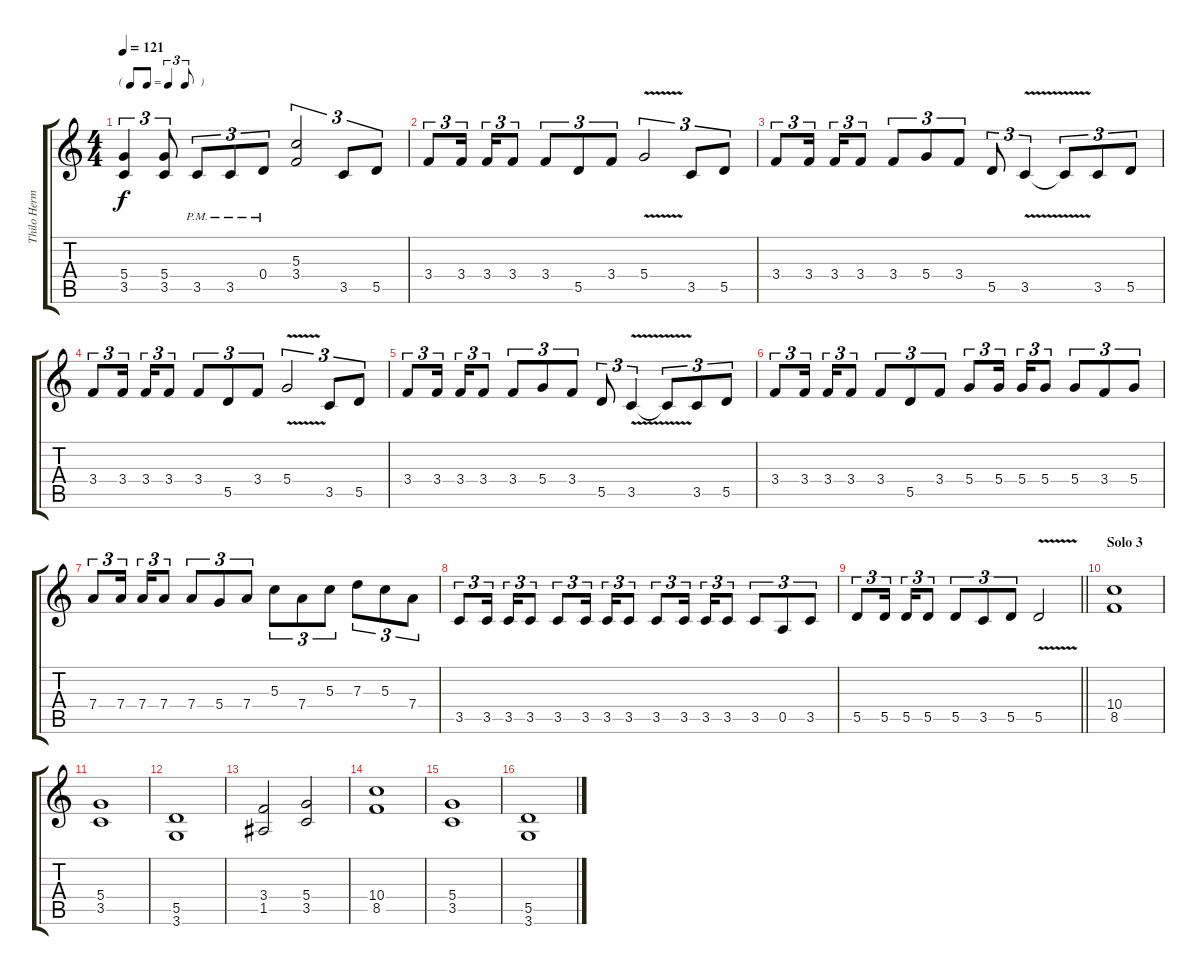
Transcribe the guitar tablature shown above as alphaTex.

\track ("Thilo Hermann" "Thilo Herm") {instrument distortionguitar}
\staff {score tabs}
\tuning (E4 B3 G3 D3 A2 E2) {hide}
\ts (4 4)
\tf triplet8th
\tempo 121
\clef g2
\ks c
(5.4 3.5).4{tu (3 2) dy f} (5.4 3.5).8{tu (3 2)} 3.5{pm}.8{tu (3 2)} 3.5{pm}.8{tu (3 2)} 0.4{pm}.8{tu (3 2)} (5.3 3.4).2{tu (3 2)} 3.5.8{tu (3 2)} 5.5.8{tu (3 2)} |
3.4.8{tu (3 2)} 3.4.16{tu (3 2) beam splitsecondary} 3.4.16{tu (3 2)} 3.4.8{tu (3 2)} 3.4.8{tu (3 2)} 5.5.8{tu (3 2)} 3.4.8{tu (3 2)} 5.4{v}.2{tu (3 2)} 3.5.8{tu (3 2)} 5.5.8{tu (3 2)} |
3.4.8{tu (3 2)} 3.4.16{tu (3 2) beam splitsecondary} 3.4.16{tu (3 2)} 3.4.8{tu (3 2)} 3.4.8{tu (3 2)} 5.4.8{tu (3 2)} 3.4.8{tu (3 2)} 5.5.8{tu (3 2)} 3.5{v}.4{tu (3 2)} 3.5{t}.8{tu (3 2)} 3.5.8{tu (3 2)} 5.5.8{tu (3 2)} |
3.4.8{tu (3 2)} 3.4.16{tu (3 2) beam splitsecondary} 3.4.16{tu (3 2)} 3.4.8{tu (3 2)} 3.4.8{tu (3 2)} 5.5.8{tu (3 2)} 3.4.8{tu (3 2)} 5.4{v}.2{tu (3 2)} 3.5.8{tu (3 2)} 5.5.8{tu (3 2)} |
3.4.8{tu (3 2)} 3.4.16{tu (3 2) beam splitsecondary} 3.4.16{tu (3 2)} 3.4.8{tu (3 2)} 3.4.8{tu (3 2)} 5.4.8{tu (3 2)} 3.4.8{tu (3 2)} 5.5.8{tu (3 2)} 3.5{v}.4{tu (3 2)} 3.5{t}.8{tu (3 2)} 3.5.8{tu (3 2)} 5.5.8{tu (3 2)} |
3.4.8{tu (3 2)} 3.4.16{tu (3 2) beam splitsecondary} 3.4.16{tu (3 2)} 3.4.8{tu (3 2)} 3.4.8{tu (3 2)} 5.5.8{tu (3 2)} 3.4.8{tu (3 2)} 5.4.8{tu (3 2)} 5.4.16{tu (3 2) beam splitsecondary} 5.4.16{tu (3 2)} 5.4.8{tu (3 2)} 5.4.8{tu (3 2)} 3.4.8{tu (3 2)} 5.4.8{tu (3 2)} |
7.4.8{tu (3 2)} 7.4.16{tu (3 2) beam splitsecondary} 7.4.16{tu (3 2)} 7.4.8{tu (3 2)} 7.4.8{tu (3 2)} 5.4.8{tu (3 2)} 7.4.8{tu (3 2)} 5.3.8{tu (3 2)} 7.4.8{tu (3 2)} 5.3.8{tu (3 2)} 7.3.8{tu (3 2)} 5.3.8{tu (3 2)} 7.4.8{tu (3 2)} |
3.5.8{tu (3 2)} 3.5.16{tu (3 2) beam splitsecondary} 3.5.16{tu (3 2)} 3.5.8{tu (3 2)} 3.5.8{tu (3 2)} 3.5.16{tu (3 2) beam splitsecondary} 3.5.16{tu (3 2)} 3.5.8{tu (3 2)} 3.5.8{tu (3 2)} 3.5.16{tu (3 2) beam splitsecondary} 3.5.16{tu (3 2)} 3.5.8{tu (3 2)} 3.5.8{tu (3 2)} 0.5.8{tu (3 2)} 3.5.8{tu (3 2)} |
\barLineRight lightlight
5.5.8{tu (3 2)} 5.5.16{tu (3 2) beam splitsecondary} 5.5.16{tu (3 2)} 5.5.8{tu (3 2)} 5.5.8{tu (3 2)} 3.5.8{tu (3 2)} 5.5.8{tu (3 2)} 5.5{v}.2 |
\section ("" "Solo 3")
(10.4 8.5).1 |
(5.4 3.5).1 |
(5.5 3.6).1 |
(3.4 1.5).2 (5.4 3.5).2 |
(10.4 8.5).1 |
(5.4 3.5).1 |
(5.5 3.6).1
